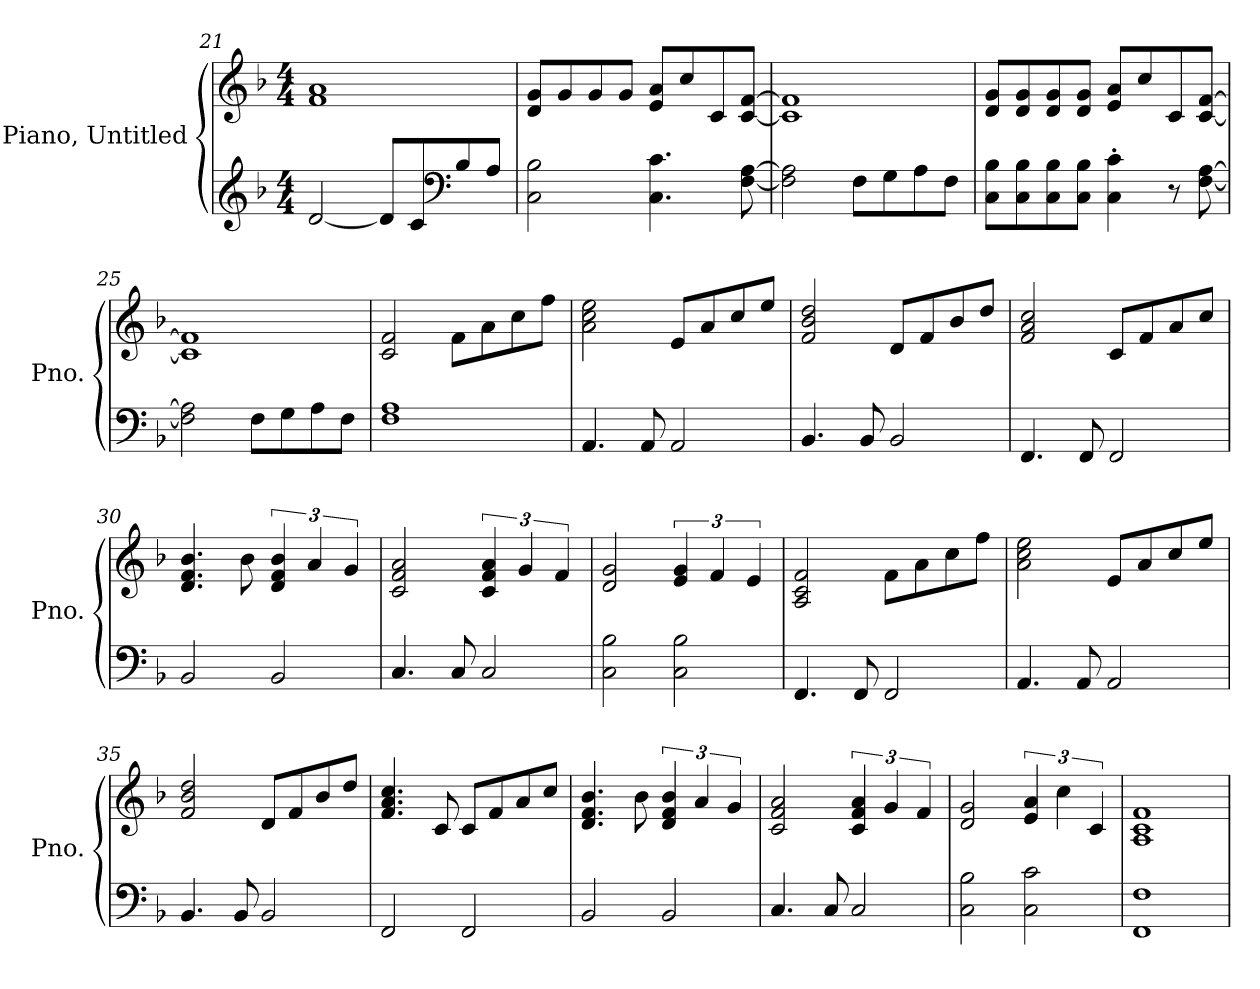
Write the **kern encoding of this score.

**kern	**kern
*part2	*part1
*staff2	*staff1
*I"Piano, Untitled	*I"Piano, Untitled
*I'Pno.	*I'Pno.
*clefG2	*clefG2
*k[b-]	*k[b-]
*M4/4	*M4/4
=21	=21
[2d/	1f 1a
8d/L]	.
8c/	.
*clefF4	*
8B-/	.
8A/J	.
!!LO:LB:g=z
=22	=22
2C\ 2B-\	8d/ 8g/L
.	8g/
.	8g/
.	8g/J
4.C\ 4.c\	8e/ 8a/L
.	8cc/
.	8c/
[8F\ [8A\	[8c/ [8f/J
=23	=23
2F\] 2A\]	1c] 1f]
8F\L	.
8G\	.
8A\	.
8F\J	.
=24	=24
8C\ 8B-\L	8d/ 8g/L
8C\ 8B-\	8d/ 8g/
8C\ 8B-\	8d/ 8g/
8C\ 8B-\J	8d/ 8g/J
4C\' 4c\'	8e/ 8a/L
.	8cc/
8r	8c/
[8F\ [8A\	[8c/ [8f/J
=25	=25
2F\] 2A\]	1c] 1f]
8F\L	.
8G\	.
8A\	.
8F\J	.
=26	=26
1F 1A	2c/ 2f/
.	8f\L
.	8a\
.	8cc\
.	8ff\J
=27	=27
4.AA/	2a\ 2cc\ 2ee\
8AA/	.
2AA/	8e/L
.	8a/
.	8cc/
.	8ee/J
!!LO:LB:g=z
=28	=28
4.BB-/	2f/ 2b-/ 2dd/
8BB-/	.
2BB-/	8d/L
.	8f/
.	8b-/
.	8dd/J
=29	=29
4.FF/	2f/ 2a/ 2cc/
8FF/	.
2FF/	8c/L
.	8f/
.	8a/
.	8cc/J
=30	=30
2BB-/	4.d/ 4.f/ 4.b-/
.	8b-\
2BB-/	6d/ 6f/ 6b-/
.	6a/
.	6g/
=31	=31
4.C/	2c/ 2f/ 2a/
8C/	.
2C/	6c/ 6f/ 6a/
.	6g/
.	6f/
=32	=32
2C\ 2B-\	2d/ 2g/
2C\ 2B-\	6e/ 6g/
.	6f/
.	6e/
=33	=33
4.FF/	2A/ 2c/ 2f/
8FF/	.
2FF/	8f\L
.	8a\
.	8cc\
.	8ff\J
!!LO:PB:g=z
=34	=34
4.AA/	2a\ 2cc\ 2ee\
8AA/	.
2AA/	8e/L
.	8a/
.	8cc/
.	8ee/J
=35	=35
4.BB-/	2f/ 2b-/ 2dd/
8BB-/	.
2BB-/	8d/L
.	8f/
.	8b-/
.	8dd/J
=36	=36
2FF/	4.f/ 4.a/ 4.cc/
.	8c/
2FF/	8c/L
.	8f/
.	8a/
.	8cc/J
=37	=37
2BB-/	4.d/ 4.f/ 4.b-/
.	8b-\
2BB-/	6d/ 6f/ 6b-/
.	6a/
.	6g/
=38	=38
4.C/	2c/ 2f/ 2a/
8C/	.
2C/	6c/ 6f/ 6a/
.	6g/
.	6f/
=39	=39
2C\ 2B-\	2d/ 2g/
2C\ 2c\	6e/ 6a/
.	6cc\
.	6c/
!!LO:LB:g=z
=40	=40
1FF 1F	1A 1c 1f
=	=
*-	*-
